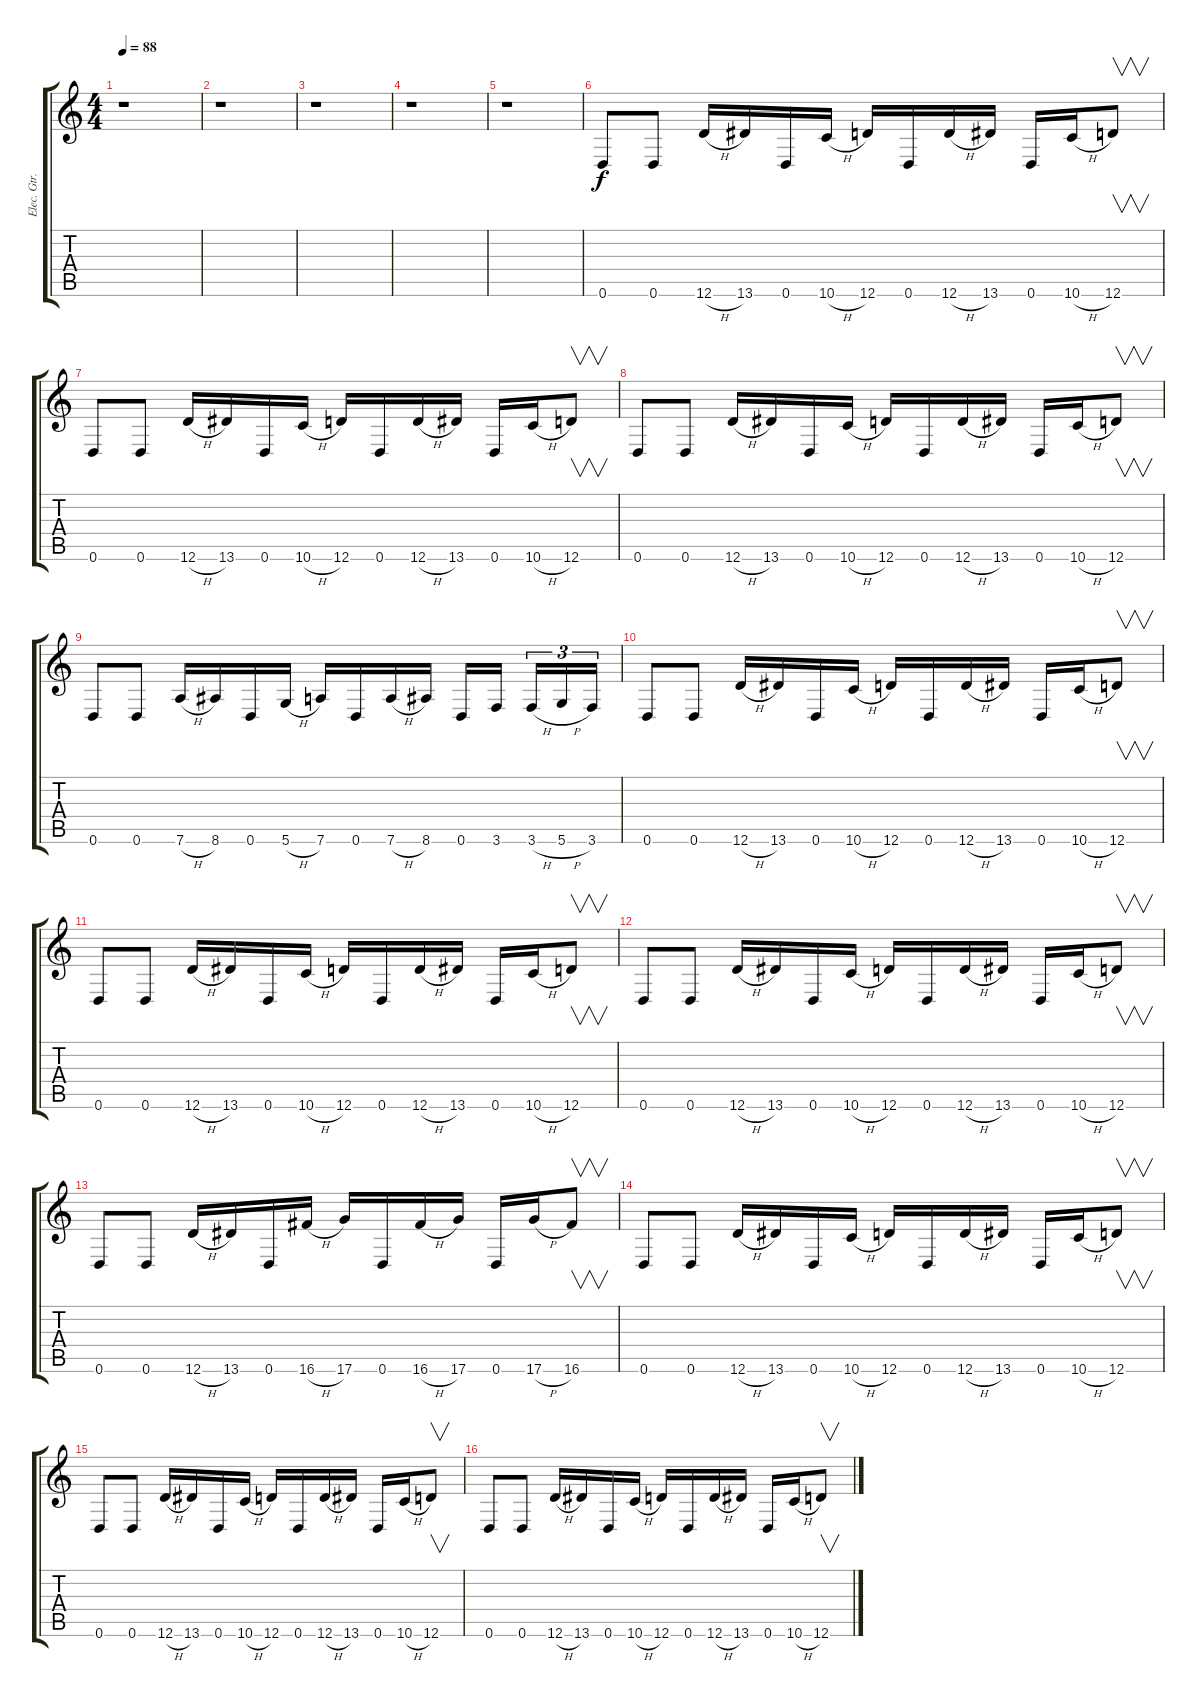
\track ("Elec. Gtr. 6" "Elec. Gtr.") {instrument distortionguitar}
\staff {score tabs}
\tuning (E4 B3 G3 D3 A2 D2) {hide}
\ts (4 4)
\tempo 88
\clef g2
\ks c
r.1{dy f} |
r.1 |
r.1 |
r.1 |
r.1 |
0.6.8 0.6.8 12.6{h}.16 13.6.16 0.6.16 10.6{h}.16 12.6.16 0.6.16 12.6{h}.16 13.6.16 0.6.16 10.6{h}.16 12.6.8{v} |
0.6.8 0.6.8 12.6{h}.16 13.6.16 0.6.16 10.6{h}.16 12.6.16 0.6.16 12.6{h}.16 13.6.16 0.6.16 10.6{h}.16 12.6.8{v} |
0.6.8 0.6.8 12.6{h}.16 13.6.16 0.6.16 10.6{h}.16 12.6.16 0.6.16 12.6{h}.16 13.6.16 0.6.16 10.6{h}.16 12.6.8{v} |
0.6.8 0.6.8 7.6{h}.16 8.6.16 0.6.16 5.6{h}.16 7.6.16 0.6.16 7.6{h}.16 8.6.16 0.6.16 3.6.16 3.6{h}.16{tu (3 2)} 5.6{h}.16{tu (3 2)} 3.6.16{tu (3 2)} |
0.6.8 0.6.8 12.6{h}.16 13.6.16 0.6.16 10.6{h}.16 12.6.16 0.6.16 12.6{h}.16 13.6.16 0.6.16 10.6{h}.16 12.6.8{v} |
0.6.8 0.6.8 12.6{h}.16 13.6.16 0.6.16 10.6{h}.16 12.6.16 0.6.16 12.6{h}.16 13.6.16 0.6.16 10.6{h}.16 12.6.8{v} |
0.6.8 0.6.8 12.6{h}.16 13.6.16 0.6.16 10.6{h}.16 12.6.16 0.6.16 12.6{h}.16 13.6.16 0.6.16 10.6{h}.16 12.6.8{v} |
0.6.8 0.6.8 12.6{h}.16 13.6.16 0.6.16 16.6{h}.16 17.6.16 0.6.16 16.6{h}.16 17.6.16 0.6.16 17.6{h}.16 16.6.8{v} |
0.6.8 0.6.8 12.6{h}.16 13.6.16 0.6.16 10.6{h}.16 12.6.16 0.6.16 12.6{h}.16 13.6.16 0.6.16 10.6{h}.16 12.6.8{v} |
0.6.8 0.6.8 12.6{h}.16 13.6.16 0.6.16 10.6{h}.16 12.6.16 0.6.16 12.6{h}.16 13.6.16 0.6.16 10.6{h}.16 12.6.8{v} |
0.6.8 0.6.8 12.6{h}.16 13.6.16 0.6.16 10.6{h}.16 12.6.16 0.6.16 12.6{h}.16 13.6.16 0.6.16 10.6{h}.16 12.6.8{v}
